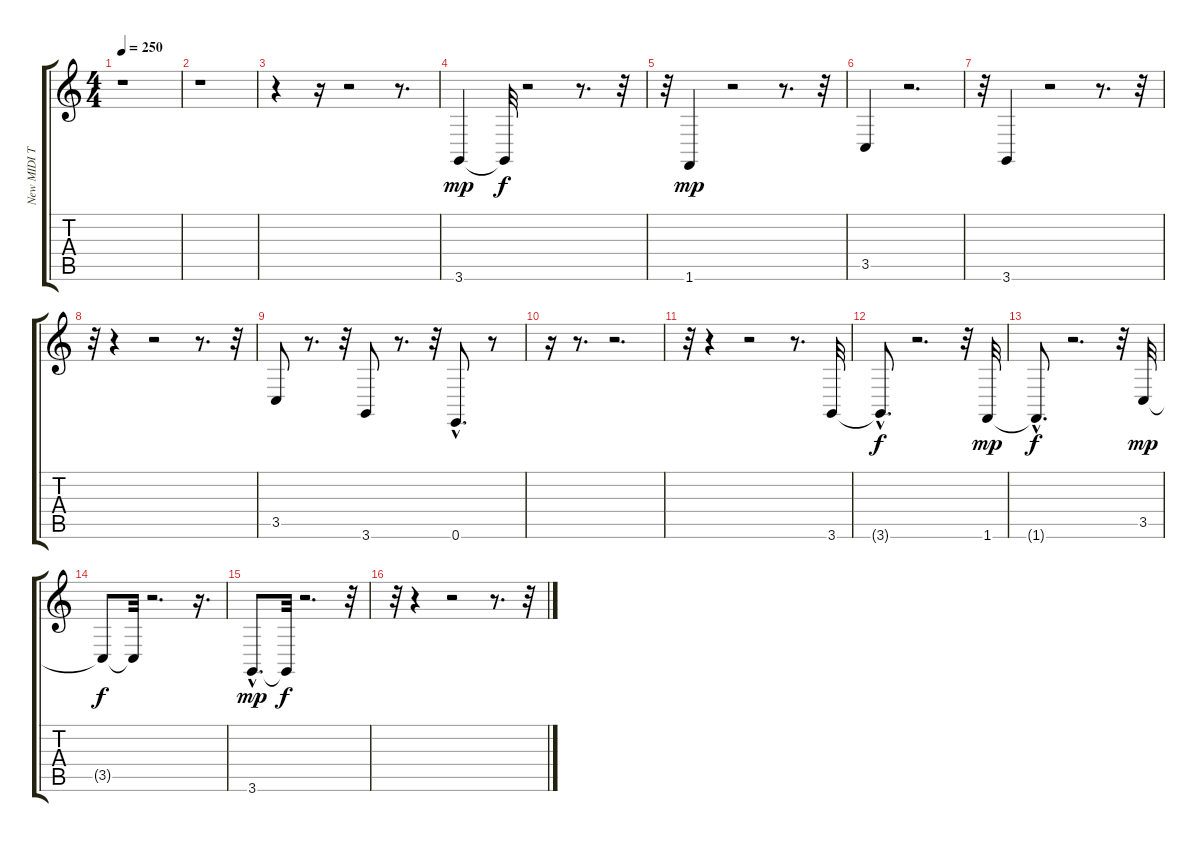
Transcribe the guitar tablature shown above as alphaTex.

\track ("New MIDI Track" "New MIDI T") {instrument tuba}
\staff {score tabs}
\tuning (E4 B3 G3 D3 A2 E2) {hide}
\ts (4 4)
\tempo 250
\clef g2
\ks c
r.1{dy mp} |
r.1 |
r.4 r.16 r.2 r.8{d} |
3.6.4 3.6{t}.32{dy f} r.2 r.8{d} r.32 |
r.32 1.6.4{dy mp} r.2 r.8{d} r.32 |
3.5.4 r.2{d} |
r.32 3.6.4 r.2 r.8{d} r.32 |
r.32 r.4 r.2 r.8{d} r.32 |
3.5.8 r.8{d} r.32 3.6.8 r.8{d} r.32 0.6{hac}.8{d} r.8 |
r.16 r.8{d} r.2{d} |
r.32 r.4 r.2 r.8{d} 3.6.32 |
3.6{hac t}.8{d dy f} r.2{d} r.32 1.6.32{dy mp} |
1.6{hac t}.8{d dy f} r.2{d} r.32 3.5.32{dy mp} |
3.5{t}.8{dy f} 3.5{t}.32 r.2{d} r.16{d} |
3.6{hac}.8{d dy mp} 3.6{t}.32{dy f} r.2{d} r.32 |
r.32 r.4 r.2 r.8{d} r.32
